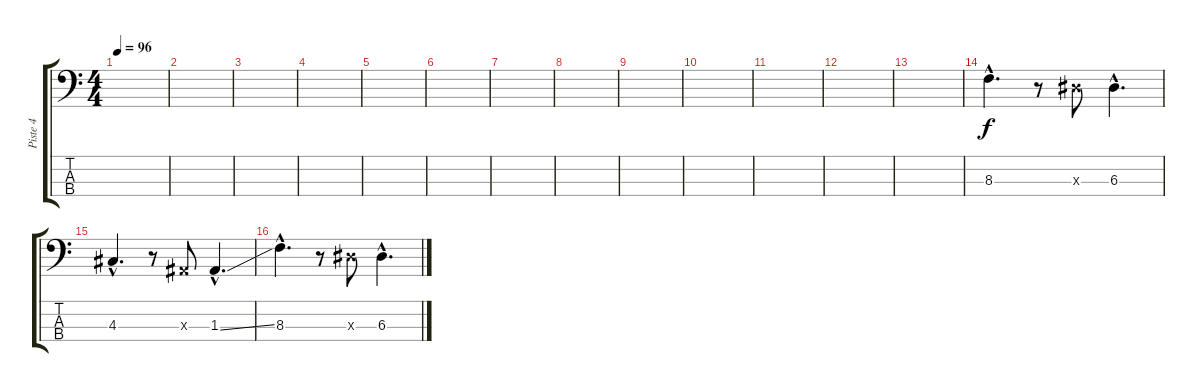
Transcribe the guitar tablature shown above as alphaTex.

\track ("Piste 4" "Piste 4") {instrument electricbassfinger}
\staff {score tabs}
\tuning (G2 D2 A1 E1) {hide}
\ts (4 4)
\tempo 96
\clef f4
\ks c
|
|
|
|
|
|
|
|
|
|
|
|
|
8.3{hac}.4{d} r.8 6.3{x}.8 6.3{hac}.4{d} |
4.3{hac}.4{d} r.8 1.3{x}.8 1.3{ss hac}.4{d} |
8.3{hac}.4{d} r.8 6.3{x}.8 6.3{hac}.4{d}
